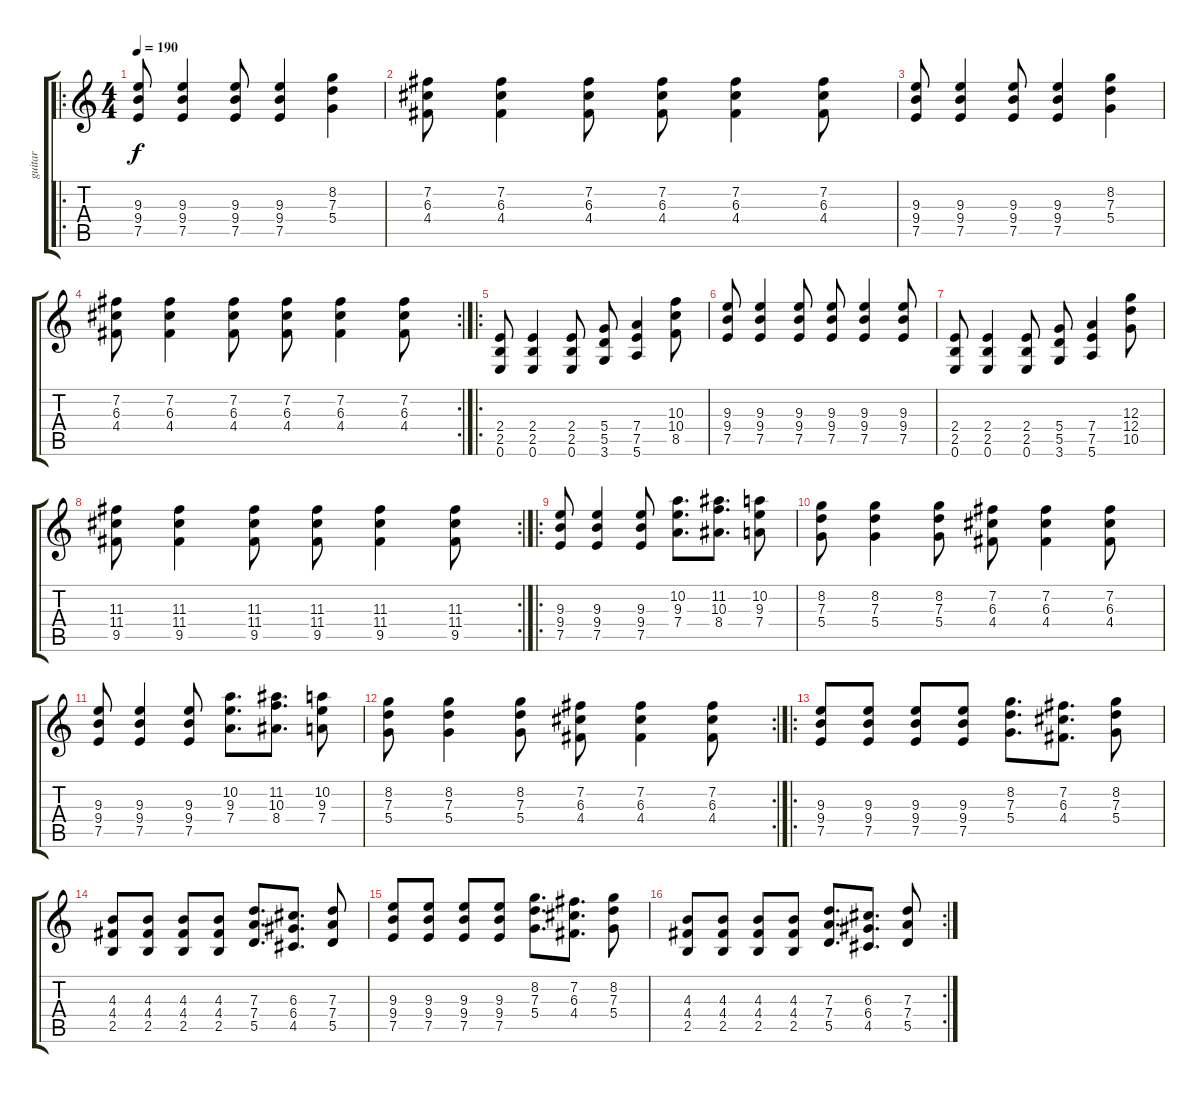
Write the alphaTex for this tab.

\track ("guitar" "guitar") {instrument overdrivenguitar}
\staff {score tabs}
\tuning (E4 B3 G3 D3 A2 E2) {hide}
\ro
\ts (4 4)
\tempo 190
\clef g2
\ks c
(9.3 9.4 7.5).8{dy f} (9.3 9.4 7.5).4 (9.3 9.4 7.5).8 (9.3 9.4 7.5).4 (8.2 7.3 5.4).4 |
(7.2 6.3 4.4).8 (7.2 6.3 4.4).4 (7.2 6.3 4.4).8 (7.2 6.3 4.4).8 (7.2 6.3 4.4).4 (7.2 6.3 4.4).8 |
(9.3 9.4 7.5).8 (9.3 9.4 7.5).4 (9.3 9.4 7.5).8 (9.3 9.4 7.5).4 (8.2 7.3 5.4).4 |
\rc 2
(7.2 6.3 4.4).8 (7.2 6.3 4.4).4 (7.2 6.3 4.4).8 (7.2 6.3 4.4).8 (7.2 6.3 4.4).4 (7.2 6.3 4.4).8 |
\ro
(2.4 2.5 0.6).8 (2.4 2.5 0.6).4 (2.4 2.5 0.6).8 (5.4 5.5 3.6).8 (7.4 7.5 5.6).4 (10.3 10.4 8.5).8 |
(9.3 9.4 7.5).8 (9.3 9.4 7.5).4 (9.3 9.4 7.5).8 (9.3 9.4 7.5).8 (9.3 9.4 7.5).4 (9.3 9.4 7.5).8 |
(2.4 2.5 0.6).8 (2.4 2.5 0.6).4 (2.4 2.5 0.6).8 (5.4 5.5 3.6).8 (7.4 7.5 5.6).4 (12.3 12.4 10.5).8 |
\rc 2
(11.3 11.4 9.5).8 (11.3 11.4 9.5).4 (11.3 11.4 9.5).8 (11.3 11.4 9.5).8 (11.3 11.4 9.5).4 (11.3 11.4 9.5).8 |
\ro
(9.3 9.4 7.5).8 (9.3 9.4 7.5).4 (9.3 9.4 7.5).8 (10.2 9.3 7.4).8{d} (11.2 10.3 8.4).8{d} (10.2 9.3 7.4).8 |
(8.2 7.3 5.4).8 (8.2 7.3 5.4).4 (8.2 7.3 5.4).8 (7.2 6.3 4.4).8 (7.2 6.3 4.4).4 (7.2 6.3 4.4).8 |
(9.3 9.4 7.5).8 (9.3 9.4 7.5).4 (9.3 9.4 7.5).8 (10.2 9.3 7.4).8{d} (11.2 10.3 8.4).8{d} (10.2 9.3 7.4).8 |
\rc 2
(8.2 7.3 5.4).8 (8.2 7.3 5.4).4 (8.2 7.3 5.4).8 (7.2 6.3 4.4).8 (7.2 6.3 4.4).4 (7.2 6.3 4.4).8 |
\ro
(9.3 9.4 7.5).8 (9.3 9.4 7.5).8 (9.3 9.4 7.5).8 (9.3 9.4 7.5).8 (8.2 7.3 5.4).8{d} (7.2 6.3 4.4).8{d} (8.2 7.3 5.4).8 |
(4.3 4.4 2.5).8 (4.3 4.4 2.5).8 (4.3 4.4 2.5).8 (4.3 4.4 2.5).8 (7.3 7.4 5.5).8{d} (6.3 6.4 4.5).8{d} (7.3 7.4 5.5).8 |
(9.3 9.4 7.5).8 (9.3 9.4 7.5).8 (9.3 9.4 7.5).8 (9.3 9.4 7.5).8 (8.2 7.3 5.4).8{d} (7.2 6.3 4.4).8{d} (8.2 7.3 5.4).8 |
\rc 2
(4.3 4.4 2.5).8 (4.3 4.4 2.5).8 (4.3 4.4 2.5).8 (4.3 4.4 2.5).8 (7.3 7.4 5.5).8{d} (6.3 6.4 4.5).8{d} (7.3 7.4 5.5).8
